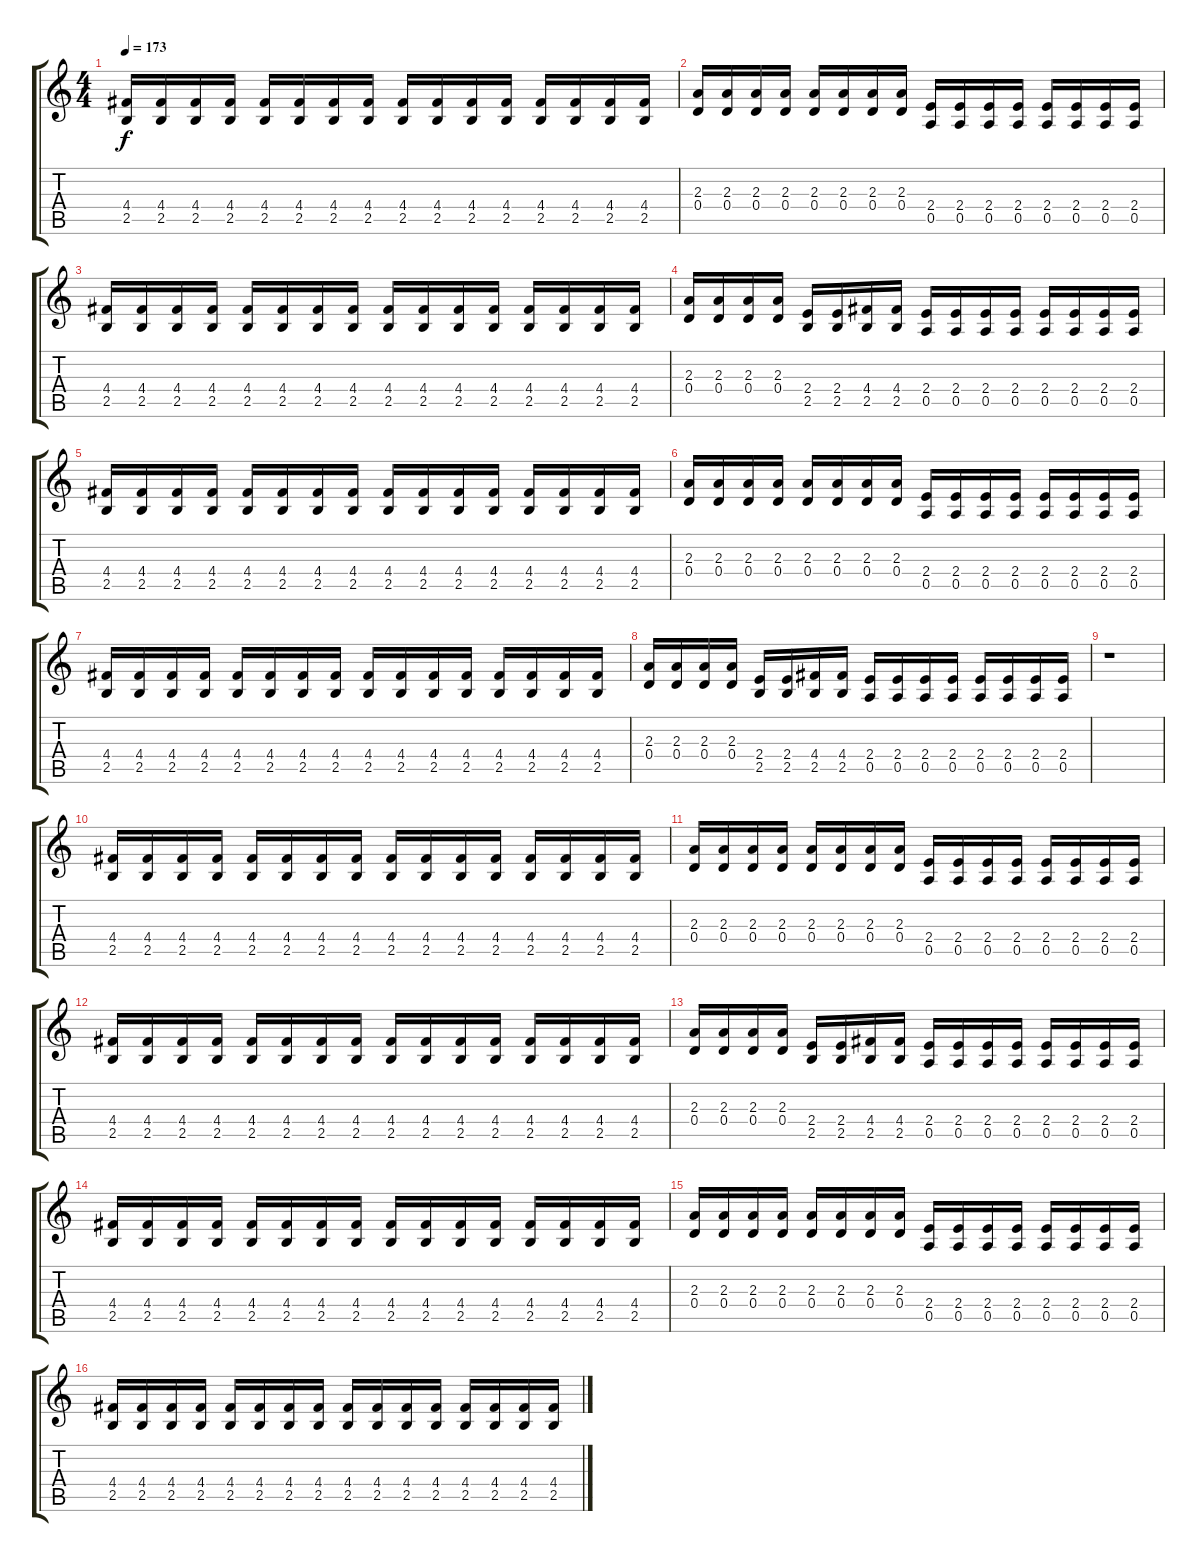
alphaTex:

\track "" {instrument distortionguitar}
\staff {score tabs}
\tuning (E4 B3 G3 D3 A2 E2) {hide}
\ts (4 4)
\tempo 173
\clef g2
\ks c
(4.4 2.5).16{dy f} (4.4 2.5).16 (4.4 2.5).16 (4.4 2.5).16 (4.4 2.5).16 (4.4 2.5).16 (4.4 2.5).16 (4.4 2.5).16 (4.4 2.5).16 (4.4 2.5).16 (4.4 2.5).16 (4.4 2.5).16 (4.4 2.5).16 (4.4 2.5).16 (4.4 2.5).16 (4.4 2.5).16 |
(2.3 0.4).16 (2.3 0.4).16 (2.3 0.4).16 (2.3 0.4).16 (2.3 0.4).16 (2.3 0.4).16 (2.3 0.4).16 (2.3 0.4).16 (2.4 0.5).16 (2.4 0.5).16 (2.4 0.5).16 (2.4 0.5).16 (2.4 0.5).16 (2.4 0.5).16 (2.4 0.5).16 (2.4 0.5).16 |
(4.4 2.5).16 (4.4 2.5).16 (4.4 2.5).16 (4.4 2.5).16 (4.4 2.5).16 (4.4 2.5).16 (4.4 2.5).16 (4.4 2.5).16 (4.4 2.5).16 (4.4 2.5).16 (4.4 2.5).16 (4.4 2.5).16 (4.4 2.5).16 (4.4 2.5).16 (4.4 2.5).16 (4.4 2.5).16 |
(2.3 0.4).16 (2.3 0.4).16 (2.3 0.4).16 (2.3 0.4).16 (2.4 2.5).16 (2.4 2.5).16 (4.4 2.5).16 (4.4 2.5).16 (2.4 0.5).16 (2.4 0.5).16 (2.4 0.5).16 (2.4 0.5).16 (2.4 0.5).16 (2.4 0.5).16 (2.4 0.5).16 (2.4 0.5).16 |
(4.4 2.5).16 (4.4 2.5).16 (4.4 2.5).16 (4.4 2.5).16 (4.4 2.5).16 (4.4 2.5).16 (4.4 2.5).16 (4.4 2.5).16 (4.4 2.5).16 (4.4 2.5).16 (4.4 2.5).16 (4.4 2.5).16 (4.4 2.5).16 (4.4 2.5).16 (4.4 2.5).16 (4.4 2.5).16 |
(2.3 0.4).16 (2.3 0.4).16 (2.3 0.4).16 (2.3 0.4).16 (2.3 0.4).16 (2.3 0.4).16 (2.3 0.4).16 (2.3 0.4).16 (2.4 0.5).16 (2.4 0.5).16 (2.4 0.5).16 (2.4 0.5).16 (2.4 0.5).16 (2.4 0.5).16 (2.4 0.5).16 (2.4 0.5).16 |
(4.4 2.5).16 (4.4 2.5).16 (4.4 2.5).16 (4.4 2.5).16 (4.4 2.5).16 (4.4 2.5).16 (4.4 2.5).16 (4.4 2.5).16 (4.4 2.5).16 (4.4 2.5).16 (4.4 2.5).16 (4.4 2.5).16 (4.4 2.5).16 (4.4 2.5).16 (4.4 2.5).16 (4.4 2.5).16 |
(2.3 0.4).16 (2.3 0.4).16 (2.3 0.4).16 (2.3 0.4).16 (2.4 2.5).16 (2.4 2.5).16 (4.4 2.5).16 (4.4 2.5).16 (2.4 0.5).16 (2.4 0.5).16 (2.4 0.5).16 (2.4 0.5).16 (2.4 0.5).16 (2.4 0.5).16 (2.4 0.5).16 (2.4 0.5).16 |
r.1 |
(4.4 2.5).16 (4.4 2.5).16 (4.4 2.5).16 (4.4 2.5).16 (4.4 2.5).16 (4.4 2.5).16 (4.4 2.5).16 (4.4 2.5).16 (4.4 2.5).16 (4.4 2.5).16 (4.4 2.5).16 (4.4 2.5).16 (4.4 2.5).16 (4.4 2.5).16 (4.4 2.5).16 (4.4 2.5).16 |
(2.3 0.4).16 (2.3 0.4).16 (2.3 0.4).16 (2.3 0.4).16 (2.3 0.4).16 (2.3 0.4).16 (2.3 0.4).16 (2.3 0.4).16 (2.4 0.5).16 (2.4 0.5).16 (2.4 0.5).16 (2.4 0.5).16 (2.4 0.5).16 (2.4 0.5).16 (2.4 0.5).16 (2.4 0.5).16 |
(4.4 2.5).16 (4.4 2.5).16 (4.4 2.5).16 (4.4 2.5).16 (4.4 2.5).16 (4.4 2.5).16 (4.4 2.5).16 (4.4 2.5).16 (4.4 2.5).16 (4.4 2.5).16 (4.4 2.5).16 (4.4 2.5).16 (4.4 2.5).16 (4.4 2.5).16 (4.4 2.5).16 (4.4 2.5).16 |
(2.3 0.4).16 (2.3 0.4).16 (2.3 0.4).16 (2.3 0.4).16 (2.4 2.5).16 (2.4 2.5).16 (4.4 2.5).16 (4.4 2.5).16 (2.4 0.5).16 (2.4 0.5).16 (2.4 0.5).16 (2.4 0.5).16 (2.4 0.5).16 (2.4 0.5).16 (2.4 0.5).16 (2.4 0.5).16 |
(4.4 2.5).16 (4.4 2.5).16 (4.4 2.5).16 (4.4 2.5).16 (4.4 2.5).16 (4.4 2.5).16 (4.4 2.5).16 (4.4 2.5).16 (4.4 2.5).16 (4.4 2.5).16 (4.4 2.5).16 (4.4 2.5).16 (4.4 2.5).16 (4.4 2.5).16 (4.4 2.5).16 (4.4 2.5).16 |
(2.3 0.4).16 (2.3 0.4).16 (2.3 0.4).16 (2.3 0.4).16 (2.3 0.4).16 (2.3 0.4).16 (2.3 0.4).16 (2.3 0.4).16 (2.4 0.5).16 (2.4 0.5).16 (2.4 0.5).16 (2.4 0.5).16 (2.4 0.5).16 (2.4 0.5).16 (2.4 0.5).16 (2.4 0.5).16 |
(4.4 2.5).16 (4.4 2.5).16 (4.4 2.5).16 (4.4 2.5).16 (4.4 2.5).16 (4.4 2.5).16 (4.4 2.5).16 (4.4 2.5).16 (4.4 2.5).16 (4.4 2.5).16 (4.4 2.5).16 (4.4 2.5).16 (4.4 2.5).16 (4.4 2.5).16 (4.4 2.5).16 (4.4 2.5).16
